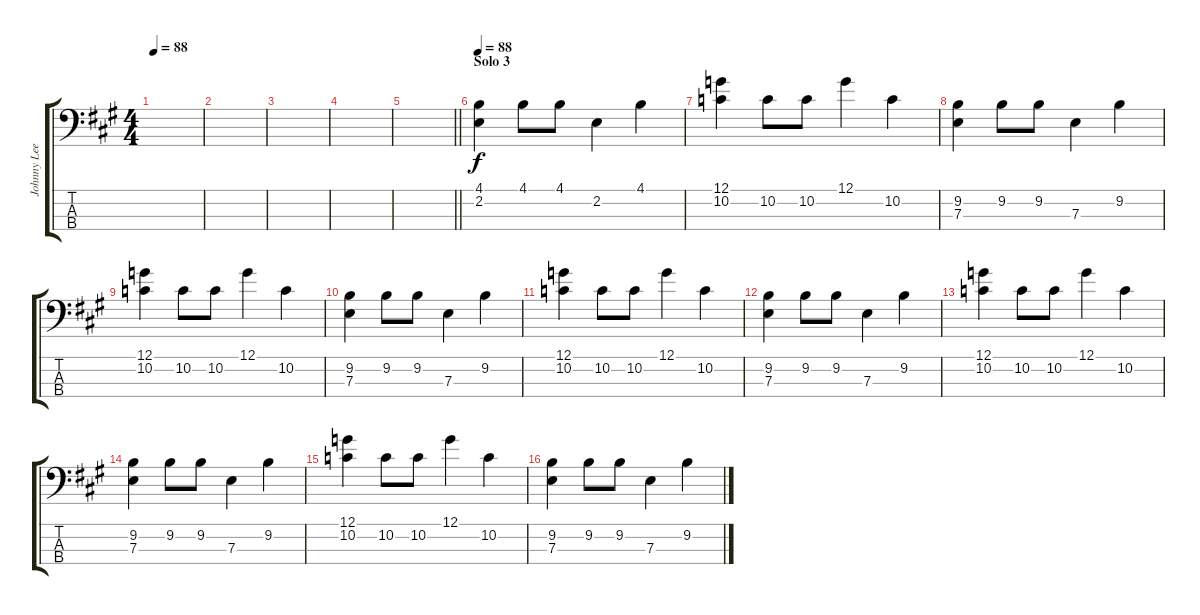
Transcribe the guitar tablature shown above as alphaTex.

\track ("Johnny Lee Middleton" "Johnny Lee") {instrument electricbasspick}
\staff {score tabs}
\tuning (G2 D2 A1 E1) {hide}
\ts (4 4)
\tempo 88
\clef f4
\ks a
|
|
|
|
\barLineRight lightlight
|
\section ("" "Solo 3")
\tempo 88
(4.1 2.2).4 4.1.8 4.1.8 2.2.4 4.1.4 |
(12.1 10.2).4 10.2.8 10.2.8 12.1.4 10.2.4 |
(9.2 7.3).4 9.2.8 9.2.8 7.3.4 9.2.4 |
(12.1 10.2).4 10.2.8 10.2.8 12.1.4 10.2.4 |
(9.2 7.3).4 9.2.8 9.2.8 7.3.4 9.2.4 |
(12.1 10.2).4 10.2.8 10.2.8 12.1.4 10.2.4 |
(9.2 7.3).4 9.2.8 9.2.8 7.3.4 9.2.4 |
(12.1 10.2).4 10.2.8 10.2.8 12.1.4 10.2.4 |
(9.2 7.3).4 9.2.8 9.2.8 7.3.4 9.2.4 |
(12.1 10.2).4 10.2.8 10.2.8 12.1.4 10.2.4 |
(9.2 7.3).4 9.2.8 9.2.8 7.3.4 9.2.4
